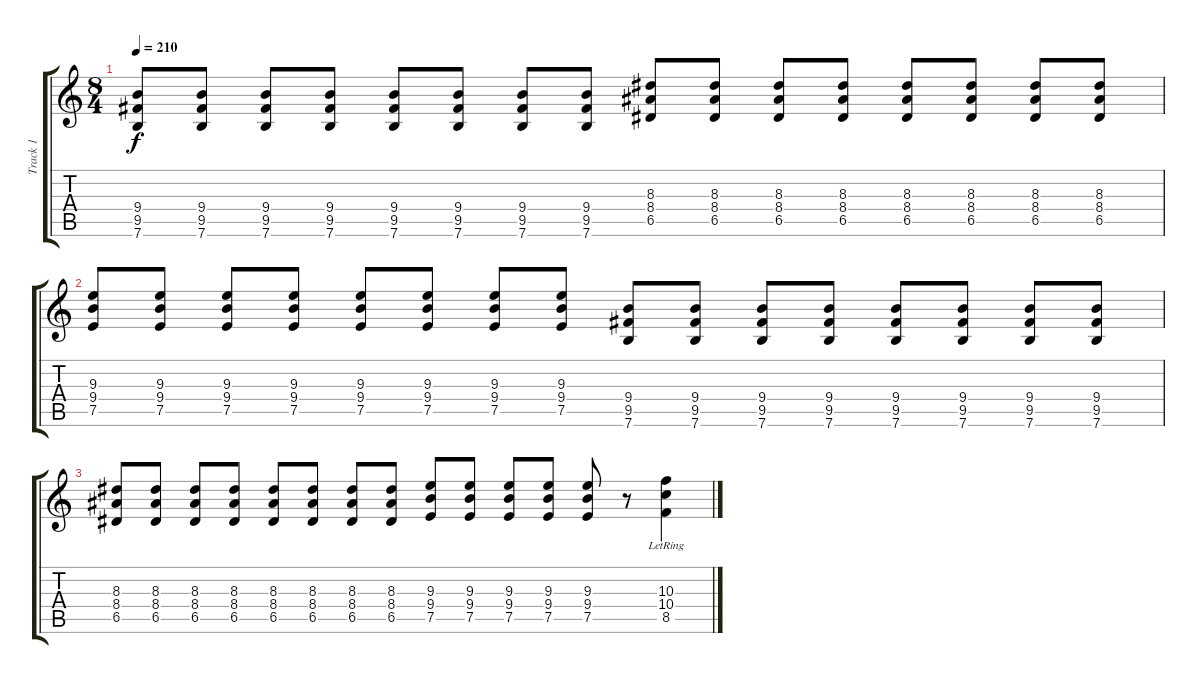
\track ("Track 1" "Track 1") {instrument distortionguitar}
\staff {score tabs}
\tuning (E4 B3 G3 D3 A2 E2) {hide}
\ts (8 4)
\tempo 210
\clef g2
\ks c
(9.4 9.5 7.6).8{dy f} (9.4 9.5 7.6).8 (9.4 9.5 7.6).8 (9.4 9.5 7.6).8 (9.4 9.5 7.6).8 (9.4 9.5 7.6).8 (9.4 9.5 7.6).8 (9.4 9.5 7.6).8 (8.3 8.4 6.5).8 (8.3 8.4 6.5).8 (8.3 8.4 6.5).8 (8.3 8.4 6.5).8 (8.3 8.4 6.5).8 (8.3 8.4 6.5).8 (8.3 8.4 6.5).8 (8.3 8.4 6.5).8 |
(9.3 9.4 7.5).8 (9.3 9.4 7.5).8 (9.3 9.4 7.5).8 (9.3 9.4 7.5).8 (9.3 9.4 7.5).8 (9.3 9.4 7.5).8 (9.3 9.4 7.5).8 (9.3 9.4 7.5).8 (9.4 9.5 7.6).8 (9.4 9.5 7.6).8 (9.4 9.5 7.6).8 (9.4 9.5 7.6).8 (9.4 9.5 7.6).8 (9.4 9.5 7.6).8 (9.4 9.5 7.6).8 (9.4 9.5 7.6).8 |
(8.3 8.4 6.5).8 (8.3 8.4 6.5).8 (8.3 8.4 6.5).8 (8.3 8.4 6.5).8 (8.3 8.4 6.5).8 (8.3 8.4 6.5).8 (8.3 8.4 6.5).8 (8.3 8.4 6.5).8 (9.3 9.4 7.5).8 (9.3 9.4 7.5).8 (9.3 9.4 7.5).8 (9.3 9.4 7.5).8 (9.3 9.4 7.5).8 r.8 (10.3{lr} 10.4 8.5).4
